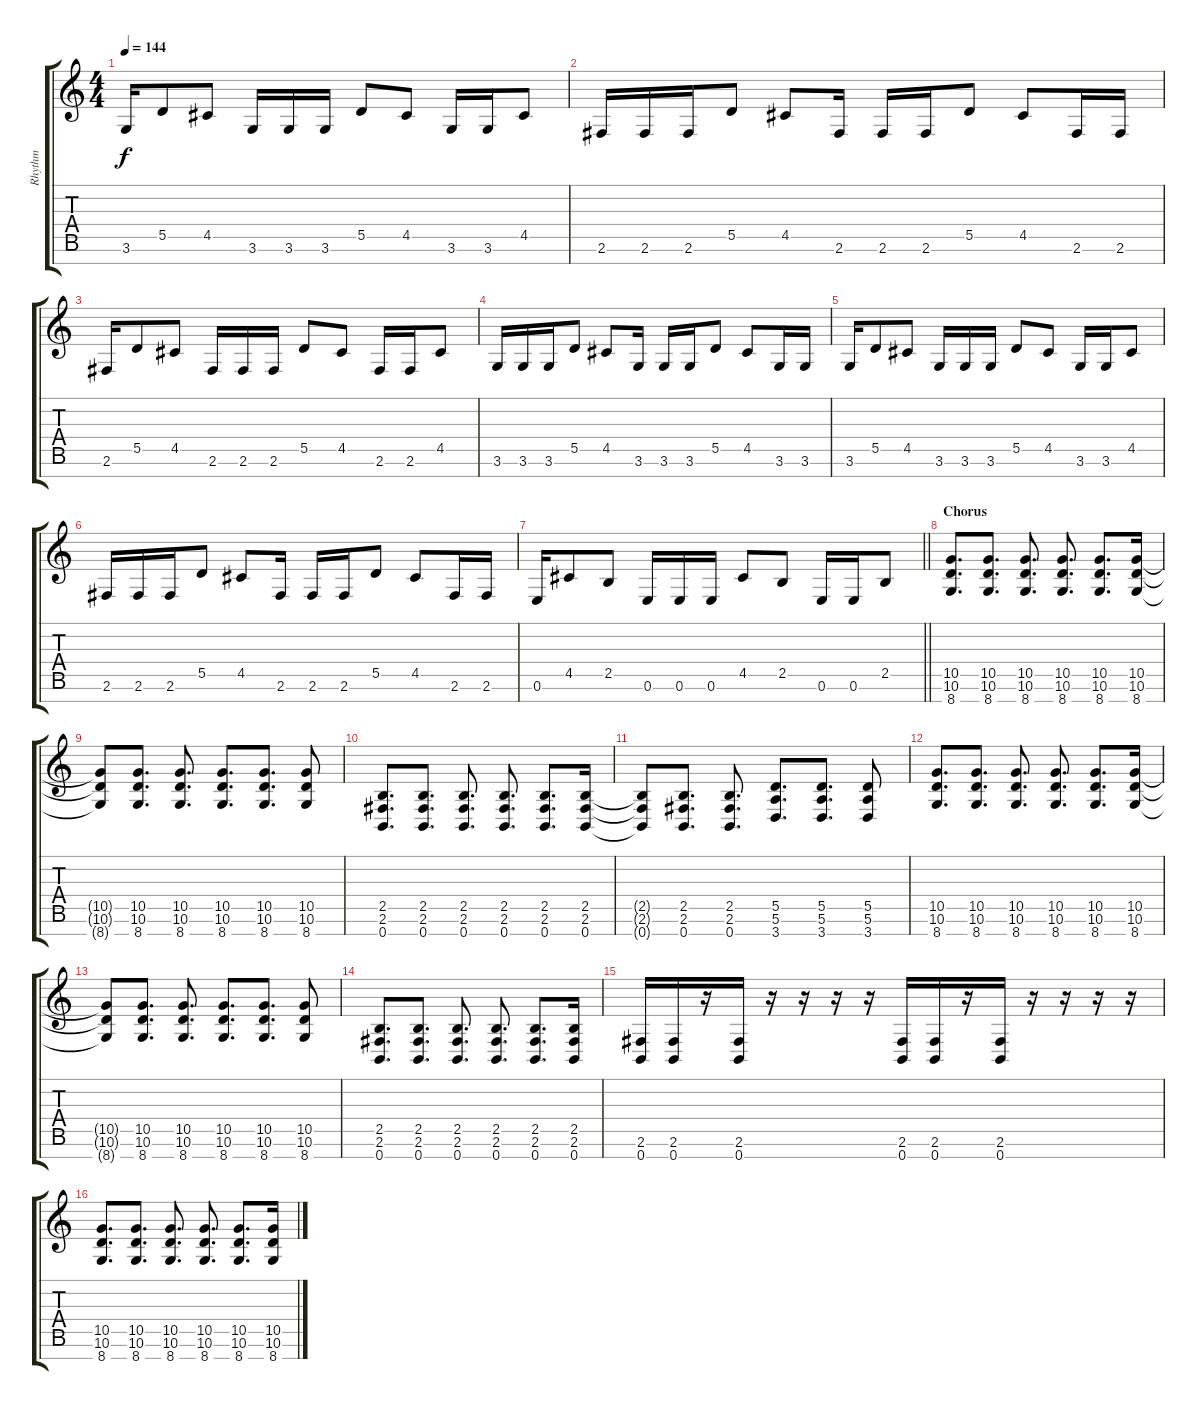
\track ("Rhythm" "Rhythm") {instrument distortionguitar}
\staff {score tabs}
\tuning (E4 B3 G3 D3 A2 E2 B1) {hide}
\ts (4 4)
\tempo 144
\clef g2
\ks c
3.6.16{dy f} 5.5.8 4.5.8 3.6.16 3.6.16 3.6.16 5.5.8 4.5.8 3.6.16 3.6.16 4.5.8 |
2.6.16 2.6.16 2.6.16 5.5.8 4.5.8 2.6.16 2.6.16 2.6.16 5.5.8 4.5.8 2.6.16 2.6.16 |
2.6.16 5.5.8 4.5.8 2.6.16 2.6.16 2.6.16 5.5.8 4.5.8 2.6.16 2.6.16 4.5.8 |
3.6.16 3.6.16 3.6.16 5.5.8 4.5.8 3.6.16 3.6.16 3.6.16 5.5.8 4.5.8 3.6.16 3.6.16 |
3.6.16 5.5.8 4.5.8 3.6.16 3.6.16 3.6.16 5.5.8 4.5.8 3.6.16 3.6.16 4.5.8 |
2.6.16 2.6.16 2.6.16 5.5.8 4.5.8 2.6.16 2.6.16 2.6.16 5.5.8 4.5.8 2.6.16 2.6.16 |
\barLineRight lightlight
0.6.16 4.5.8 2.5.8 0.6.16 0.6.16 0.6.16 4.5.8 2.5.8 0.6.16 0.6.16 2.5.8 |
\section ("" "Chorus")
(10.5 10.6 8.7).8{d} (10.5 10.6 8.7).8{d} (10.5 10.6 8.7).8{d} (10.5 10.6 8.7).8{d} (10.5 10.6 8.7).8{d} (10.5 10.6 8.7).16 |
(10.5{t} 10.6{t} 8.7{t}).8 (10.5 10.6 8.7).8{d} (10.5 10.6 8.7).8{d} (10.5 10.6 8.7).8{d} (10.5 10.6 8.7).8{d} (10.5 10.6 8.7).8 |
(2.5 2.6 0.7).8{d} (2.5 2.6 0.7).8{d} (2.5 2.6 0.7).8{d} (2.5 2.6 0.7).8{d} (2.5 2.6 0.7).8{d} (2.5 2.6 0.7).16 |
(2.5{t} 2.6{t} 0.7{t}).8 (2.5 2.6 0.7).8{d} (2.5 2.6 0.7).8{d} (5.5 5.6 3.7).8{d} (5.5 5.6 3.7).8{d} (5.5 5.6 3.7).8 |
(10.5 10.6 8.7).8{d} (10.5 10.6 8.7).8{d} (10.5 10.6 8.7).8{d} (10.5 10.6 8.7).8{d} (10.5 10.6 8.7).8{d} (10.5 10.6 8.7).16 |
(10.5{t} 10.6{t} 8.7{t}).8 (10.5 10.6 8.7).8{d} (10.5 10.6 8.7).8{d} (10.5 10.6 8.7).8{d} (10.5 10.6 8.7).8{d} (10.5 10.6 8.7).8 |
(2.5 2.6 0.7).8{d} (2.5 2.6 0.7).8{d} (2.5 2.6 0.7).8{d} (2.5 2.6 0.7).8{d} (2.5 2.6 0.7).8{d} (2.5 2.6 0.7).16 |
(2.6 0.7).16 (2.6 0.7).16 r.16 (2.6 0.7).16 r.16 r.16 r.16 r.16 (2.6 0.7).16 (2.6 0.7).16 r.16 (2.6 0.7).16 r.16 r.16 r.16 r.16 |
(10.5 10.6 8.7).8{d} (10.5 10.6 8.7).8{d} (10.5 10.6 8.7).8{d} (10.5 10.6 8.7).8{d} (10.5 10.6 8.7).8{d} (10.5 10.6 8.7).16
